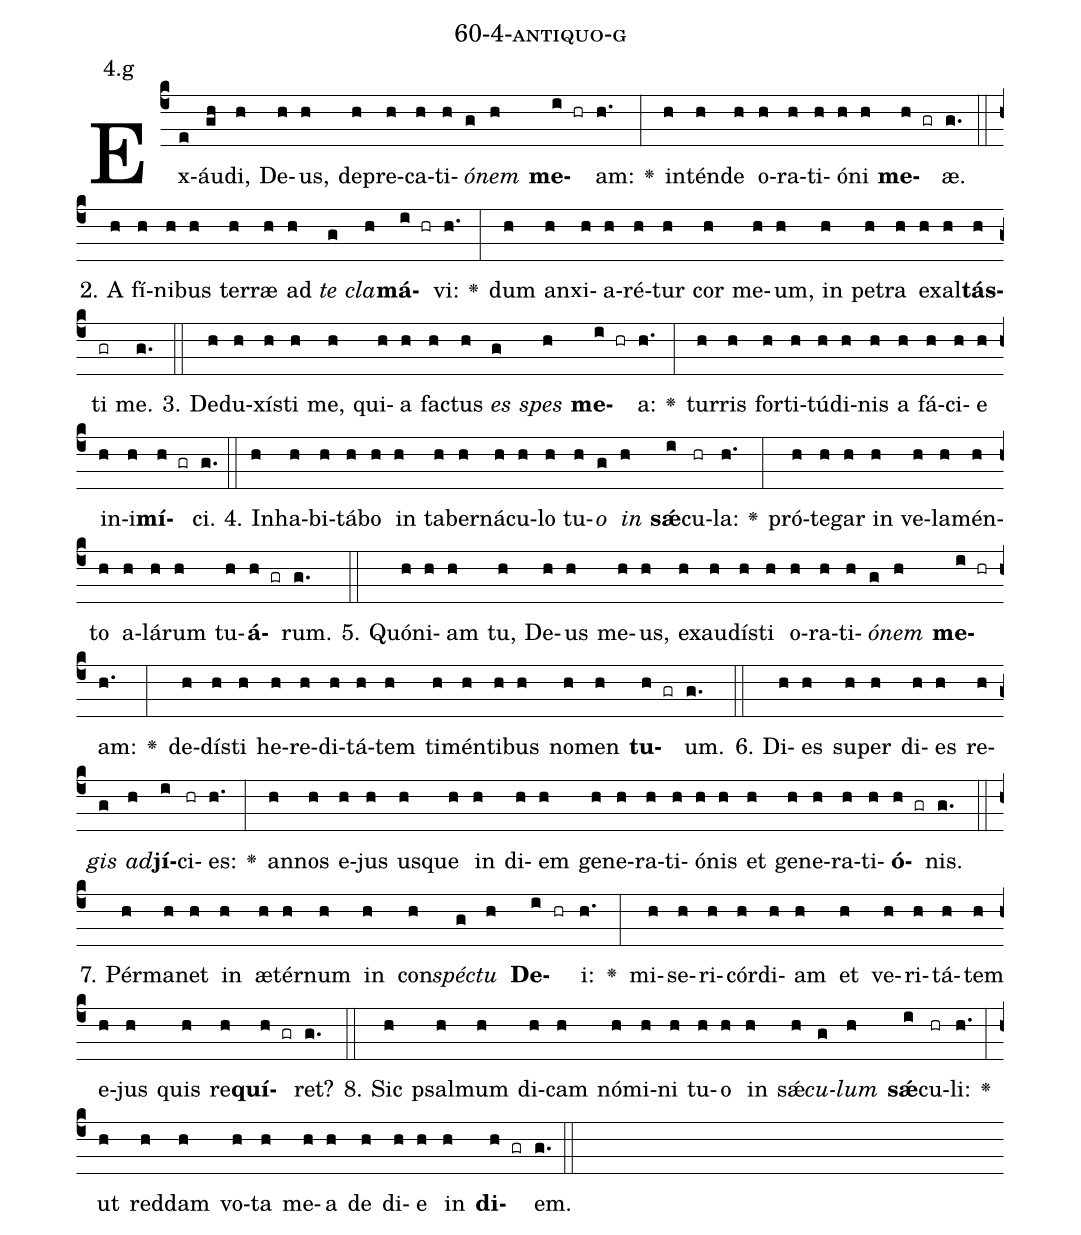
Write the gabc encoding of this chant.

name: 60-4-antiquo-g;
annotation: 4.g;
%%
(c4)Ex(e)áu(gh)di,(h) De(h)us,(h) de(h)pre(h)ca(h)ti(h)<i>ó</i>(g)<i>nem</i>(h) <b>me</b>(i hr)am:(h.) <v>\greheightstar</v>(:) in(h)tén(h)de(h) o(h)ra(h)ti(h)ó(h)ni(h) <b>me</b>(h gr)æ.(g.) (::)
2. A(h) fí(h)ni(h)bus(h) ter(h)ræ(h) ad(h) <i>te</i>(g) <i>cla</i>(h)<b>má</b>(i hr)vi:(h.) <v>\greheightstar</v>(:) dum(h) an(h)xi(h)a(h)ré(h)tur(h) cor(h) me(h)um,(h) in(h) pe(h)tra(h) ex(h)al(h)<b>tás</b>(h)ti(gr) me.(g.) (::)
3. De(h)du(h)xís(h)ti(h) me,(h) qui(h)a(h) fac(h)tus(h) <i>es</i>(g) <i>spes</i>(h) <b>me</b>(i hr)a:(h.) <v>\greheightstar</v>(:) tur(h)ris(h) for(h)ti(h)tú(h)di(h)nis(h) a(h) fá(h)ci(h)e(h) in(h)i(h)<b>mí</b>(h gr)ci.(g.) (::)
4. In(h)ha(h)bi(h)tá(h)bo(h) in(h) ta(h)ber(h)ná(h)cu(h)lo(h) tu(h)<i>o</i>(g) <i>in</i>(h) <b>sǽ</b>(i)cu(hr)la:(h.) <v>\greheightstar</v>(:) pró(h)te(h)gar(h) in(h) ve(h)la(h)mén(h)to(h) a(h)lá(h)rum(h) tu(h)<b>á</b>(h gr)rum.(g.) (::)
5. Quón(h)i(h)am(h) tu,(h) De(h)us(h) me(h)us,(h) ex(h)au(h)dís(h)ti(h) o(h)ra(h)ti(h)<i>ó</i>(g)<i>nem</i>(h) <b>me</b>(i hr)am:(h.) <v>\greheightstar</v>(:) de(h)dís(h)ti(h) he(h)re(h)di(h)tá(h)tem(h) ti(h)mén(h)ti(h)bus(h) no(h)men(h) <b>tu</b>(h gr)um.(g.) (::)
6. Di(h)es(h) su(h)per(h) di(h)es(h) re(h)<i>gis</i>(g) <i>ad</i>(h)<b>jí</b>(i)ci(hr)es:(h.) <v>\greheightstar</v>(:) an(h)nos(h) e(h)jus(h) us(h)que(h) in(h) di(h)em(h) ge(h)ne(h)ra(h)ti(h)ó(h)nis(h) et(h) ge(h)ne(h)ra(h)ti(h)<b>ó</b>(h gr)nis.(g.) (::)
7. Pér(h)ma(h)net(h) in(h) æ(h)tér(h)num(h) in(h) con(h)<i>spéc</i>(g)<i>tu</i>(h) <b>De</b>(i hr)i:(h.) <v>\greheightstar</v>(:) mi(h)se(h)ri(h)cór(h)di(h)am(h) et(h) ve(h)ri(h)tá(h)tem(h) e(h)jus(h) quis(h) re(h)<b>quí</b>(h gr)ret?(g.) (::)
8. Sic(h) psal(h)mum(h) di(h)cam(h) nó(h)mi(h)ni(h) tu(h)o(h) in(h) sǽ(h)<i>cu</i>(g)<i>lum</i>(h) <b>sǽ</b>(i)cu(hr)li:(h.) <v>\greheightstar</v>(:) ut(h) red(h)dam(h) vo(h)ta(h) me(h)a(h) de(h) di(h)e(h) in(h) <b>di</b>(h gr)em.(g.) (::)
